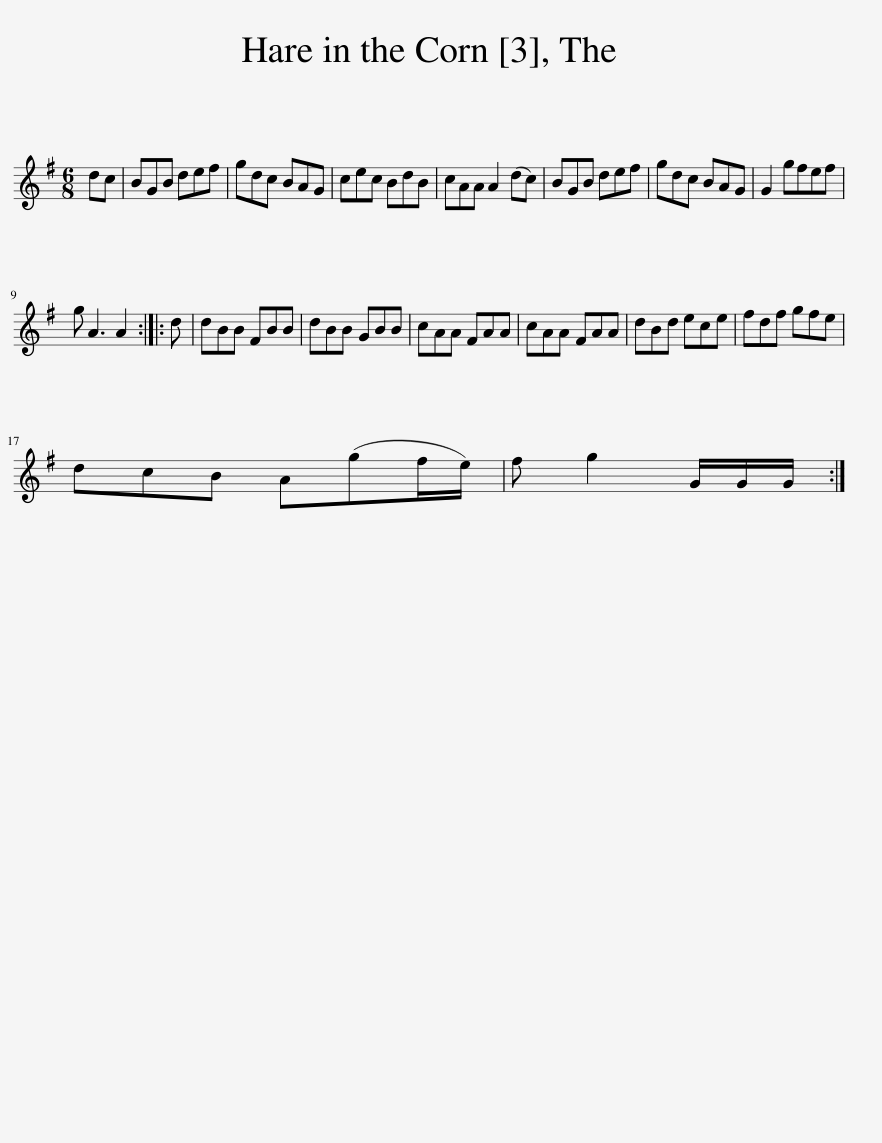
X:1
L:1/8
M:6/8
I:linebreak $
K:G
V:1 treble
V:1
 dc | BGB def | gdc BAG | cec BdB | cAA A2 (dc) | %5
 BGB def | gdc BAG | G2 gfef |$ g A3 A2 :: d | %10
 dBB FBB | dBB GBB | cAA FAA | cAA FAA | dBd ece | %15
 fdf gfe |$ dcB A(gf/e/) | f g2 G/G/G/ :| %18
